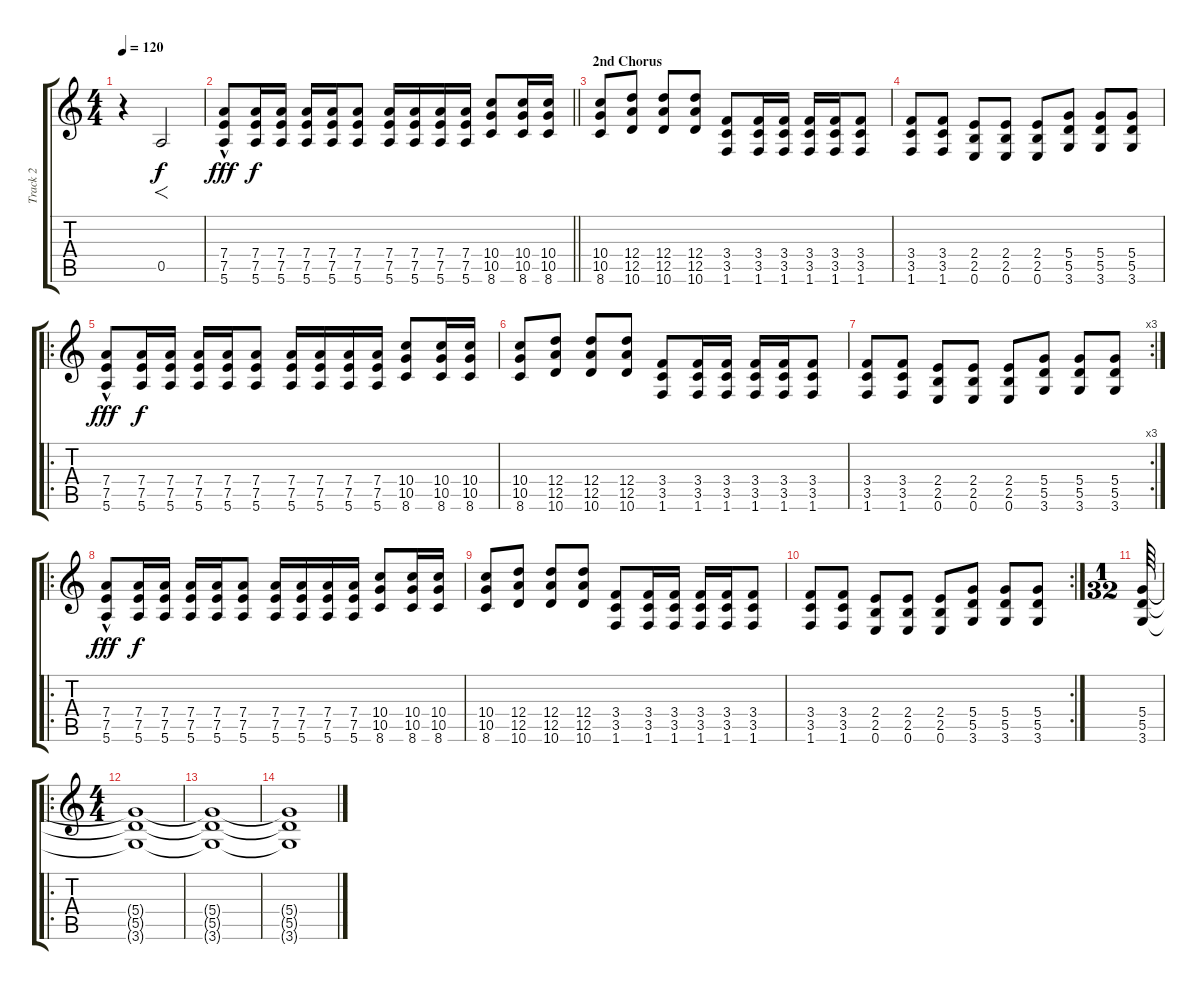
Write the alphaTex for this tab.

\track ("Track 2" "Track 2") {instrument electricguitarclean}
\staff {score tabs}
\tuning (E4 B3 G3 D3 A2 E2) {hide}
\ts (4 4)
\tempo 120
\clef g2
\ks c
r.4{dy f} 0.5.2{f} |
\barLineRight lightlight
(7.4 7.5 5.6{hac}).8{dy fff} (7.4 7.5 5.6).16{dy f} (7.4 7.5 5.6).16 (7.4 7.5 5.6).16 (7.4 7.5 5.6).16 (7.4 7.5 5.6).8 (7.4 7.5 5.6).16 (7.4 7.5 5.6).16 (7.4 7.5 5.6).16 (7.4 7.5 5.6).16 (10.4 10.5 8.6).8 (10.4 10.5 8.6).16 (10.4 10.5 8.6).16 |
\section ("" "2nd Chorus")
(10.4 10.5 8.6).8 (12.4 12.5 10.6).8 (12.4 12.5 10.6).8 (12.4 12.5 10.6).8 (3.4 3.5 1.6).8{instrument distortionguitar} (3.4 3.5 1.6).16 (3.4 3.5 1.6).16 (3.4 3.5 1.6).16 (3.4 3.5 1.6).16 (3.4 3.5 1.6).8 |
(3.4 3.5 1.6).8 (3.4 3.5 1.6).8 (2.4 2.5 0.6).8 (2.4 2.5 0.6).8 (2.4 2.5 0.6).8 (5.4 5.5 3.6).8 (5.4 5.5 3.6).8 (5.4 5.5 3.6).8 |
\ro
(7.4 7.5 5.6{hac}).8{dy fff} (7.4 7.5 5.6).16{dy f} (7.4 7.5 5.6).16 (7.4 7.5 5.6).16 (7.4 7.5 5.6).16 (7.4 7.5 5.6).8 (7.4 7.5 5.6).16 (7.4 7.5 5.6).16 (7.4 7.5 5.6).16 (7.4 7.5 5.6).16 (10.4 10.5 8.6).8 (10.4 10.5 8.6).16 (10.4 10.5 8.6).16 |
(10.4 10.5 8.6).8 (12.4 12.5 10.6).8 (12.4 12.5 10.6).8 (12.4 12.5 10.6).8 (3.4 3.5 1.6).8 (3.4 3.5 1.6).16 (3.4 3.5 1.6).16 (3.4 3.5 1.6).16 (3.4 3.5 1.6).16 (3.4 3.5 1.6).8 |
\rc 3
(3.4 3.5 1.6).8 (3.4 3.5 1.6).8 (2.4 2.5 0.6).8 (2.4 2.5 0.6).8 (2.4 2.5 0.6).8 (5.4 5.5 3.6).8 (5.4 5.5 3.6).8 (5.4 5.5 3.6).8 |
\ro
(7.4 7.5 5.6{hac}).8{dy fff} (7.4 7.5 5.6).16{dy f} (7.4 7.5 5.6).16 (7.4 7.5 5.6).16 (7.4 7.5 5.6).16 (7.4 7.5 5.6).8 (7.4 7.5 5.6).16 (7.4 7.5 5.6).16 (7.4 7.5 5.6).16 (7.4 7.5 5.6).16 (10.4 10.5 8.6).8 (10.4 10.5 8.6).16 (10.4 10.5 8.6).16 |
(10.4 10.5 8.6).8 (12.4 12.5 10.6).8 (12.4 12.5 10.6).8 (12.4 12.5 10.6).8 (3.4 3.5 1.6).8 (3.4 3.5 1.6).16 (3.4 3.5 1.6).16 (3.4 3.5 1.6).16 (3.4 3.5 1.6).16 (3.4 3.5 1.6).8 |
\rc 2
(3.4 3.5 1.6).8 (3.4 3.5 1.6).8 (2.4 2.5 0.6).8 (2.4 2.5 0.6).8 (2.4 2.5 0.6).8 (5.4 5.5 3.6).8 (5.4 5.5 3.6).8 (5.4 5.5 3.6).8 |
\ts (1 32)
(5.4 5.5 3.6).64 |
\ro
\ts (4 4)
(5.4{t} 5.5{t} 3.6{t}).1 |
(5.4{t} 5.5{t} 3.6{t}).1 |
(5.4{t} 5.5{t} 3.6{t}).1
